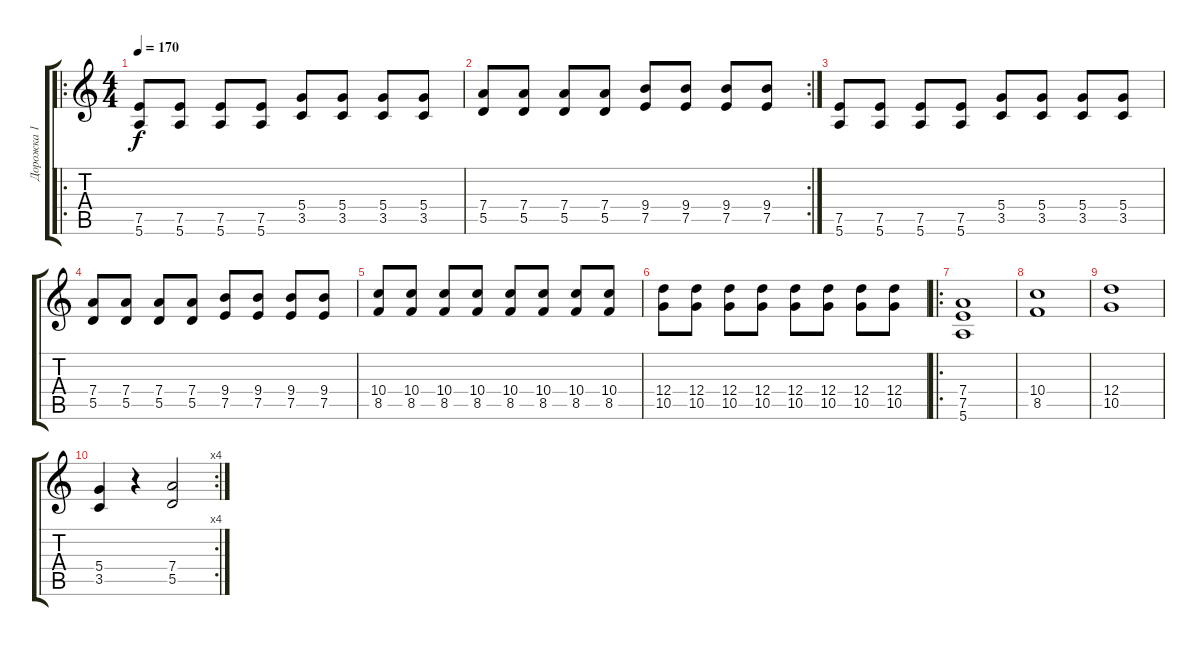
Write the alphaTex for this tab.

\track ("Дорожка 1" "Дорожка 1") {instrument distortionguitar}
\staff {score tabs}
\tuning (E4 B3 G3 D3 A2 E2) {hide}
\ro
\ts (4 4)
\tempo 170
\clef g2
\ks c
(7.5 5.6).8{dy f} (7.5 5.6).8 (7.5 5.6).8 (7.5 5.6).8 (5.4 3.5).8 (5.4 3.5).8 (5.4 3.5).8 (5.4 3.5).8 |
\rc 2
(7.4 5.5).8 (7.4 5.5).8 (7.4 5.5).8 (7.4 5.5).8 (9.4 7.5).8 (9.4 7.5).8 (9.4 7.5).8 (9.4 7.5).8 |
(7.5 5.6).8 (7.5 5.6).8 (7.5 5.6).8 (7.5 5.6).8 (5.4 3.5).8 (5.4 3.5).8 (5.4 3.5).8 (5.4 3.5).8 |
(7.4 5.5).8 (7.4 5.5).8 (7.4 5.5).8 (7.4 5.5).8 (9.4 7.5).8 (9.4 7.5).8 (9.4 7.5).8 (9.4 7.5).8 |
(10.4 8.5).8 (10.4 8.5).8 (10.4 8.5).8 (10.4 8.5).8 (10.4 8.5).8 (10.4 8.5).8 (10.4 8.5).8 (10.4 8.5).8 |
(12.4 10.5).8 (12.4 10.5).8 (12.4 10.5).8 (12.4 10.5).8 (12.4 10.5).8 (12.4 10.5).8 (12.4 10.5).8 (12.4 10.5).8 |
\ro
(7.4 7.5 5.6).1 |
(10.4 8.5).1 |
(12.4 10.5).1 |
\rc 4
(5.4 3.5).4 r.4 (7.4 5.5).2
